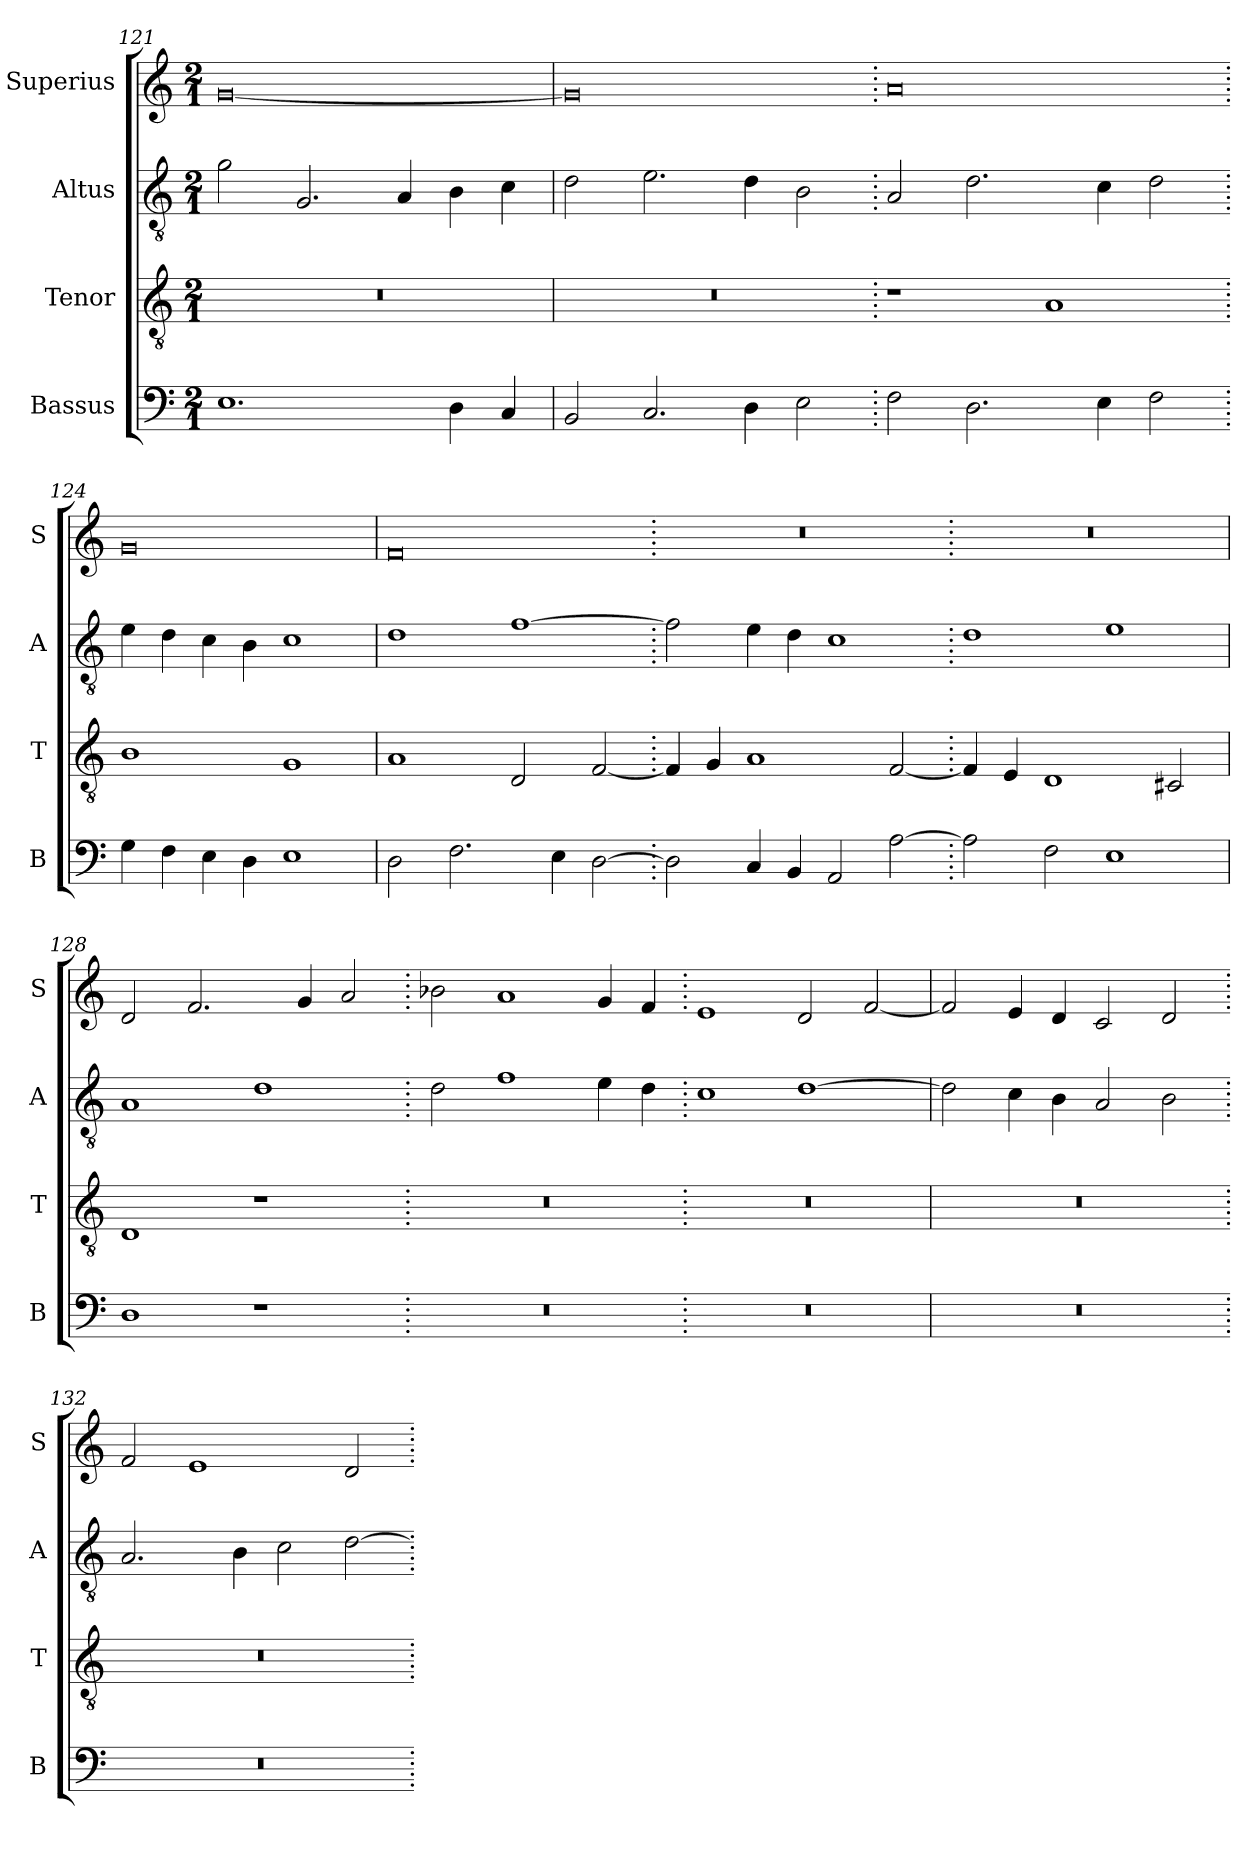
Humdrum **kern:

**kern	**kern	**kern	**kern
*part4	*part3	*part2	*part1
*staff4	*staff3	*staff2	*staff1
*I"Bassus	*I"Tenor	*I"Altus	*I"Superius
*I'B	*I'T	*I'A	*I'S
*clefF4	*clefGv2	*clefGv2	*clefG2
*k[]	*k[]	*k[]	*k[]
*M2/1	*M2/1	*M2/1	*M2/1
=121	=121	=121	=121
1.E	0r	2g\	[0g
.	.	2.G/	.
.	.	4A/	.
4D\	.	4B\	.
4C/	.	4c\	.
=122	=122	=122	=122
2BB/	0r	2d\	0g]
2.C/	.	2.e\	.
4D\	.	4d\	.
2E\	.	2B\	.
=123.	=123.	=123.	=123.
2F\	1r	2A/	0a
2.D\	.	2.d\	.
.	1A	.	.
4E\	.	4c\	.
2F\	.	2d\	.
=124.	=124.	=124.	=124.
4G\	1B	4e\	0g
4F\	.	4d\	.
4E\	.	4c\	.
4D\	.	4B\	.
1E	1G	1c	.
=125	=125	=125	=125
2D\	1A	1d	0f
2.F\	.	.	.
.	2D/	[1f	.
4E\	.	.	.
[2D\	[2F/	.	.
=126.	=126.	=126.	=126.
2D\]	4F/]	2f\]	0r
.	4G/	.	.
4C/	1A	4e\	.
4BB/	.	4d\	.
2AA/	.	1c	.
[2A\	[2F/	.	.
=127.	=127.	=127.	=127.
2A\]	4F/]	1d	0r
.	4E/	.	.
2F\	1D	.	.
1E	.	1e	.
.	2C#X/	.	.
=128	=128	=128	=128
1D	1D	1A	2d/
.	.	.	2.f/
1r	1r	1d	.
.	.	.	4g/
.	.	.	2a/
=129.	=129.	=129.	=129.
0r	0r	2d\	2b-X\
.	.	1f	1a
.	.	4e\	4g/
.	.	4d\	4f/
=130.	=130.	=130.	=130.
0r	0r	1c	1e
.	.	[1d	2d/
.	.	.	[2f/
=131	=131	=131	=131
0r	0r	2d\]	2f/]
.	.	4c\	4e/
.	.	4B\	4d/
.	.	2A/	2c/
.	.	2B\	2d/
=132.	=132.	=132.	=132.
0r	0r	2.A/	2f/
.	.	.	1e
.	.	4B\	.
.	.	2c\	.
.	.	[2d\	2d/
=.	=.	=.	=.
*-	*-	*-	*-
